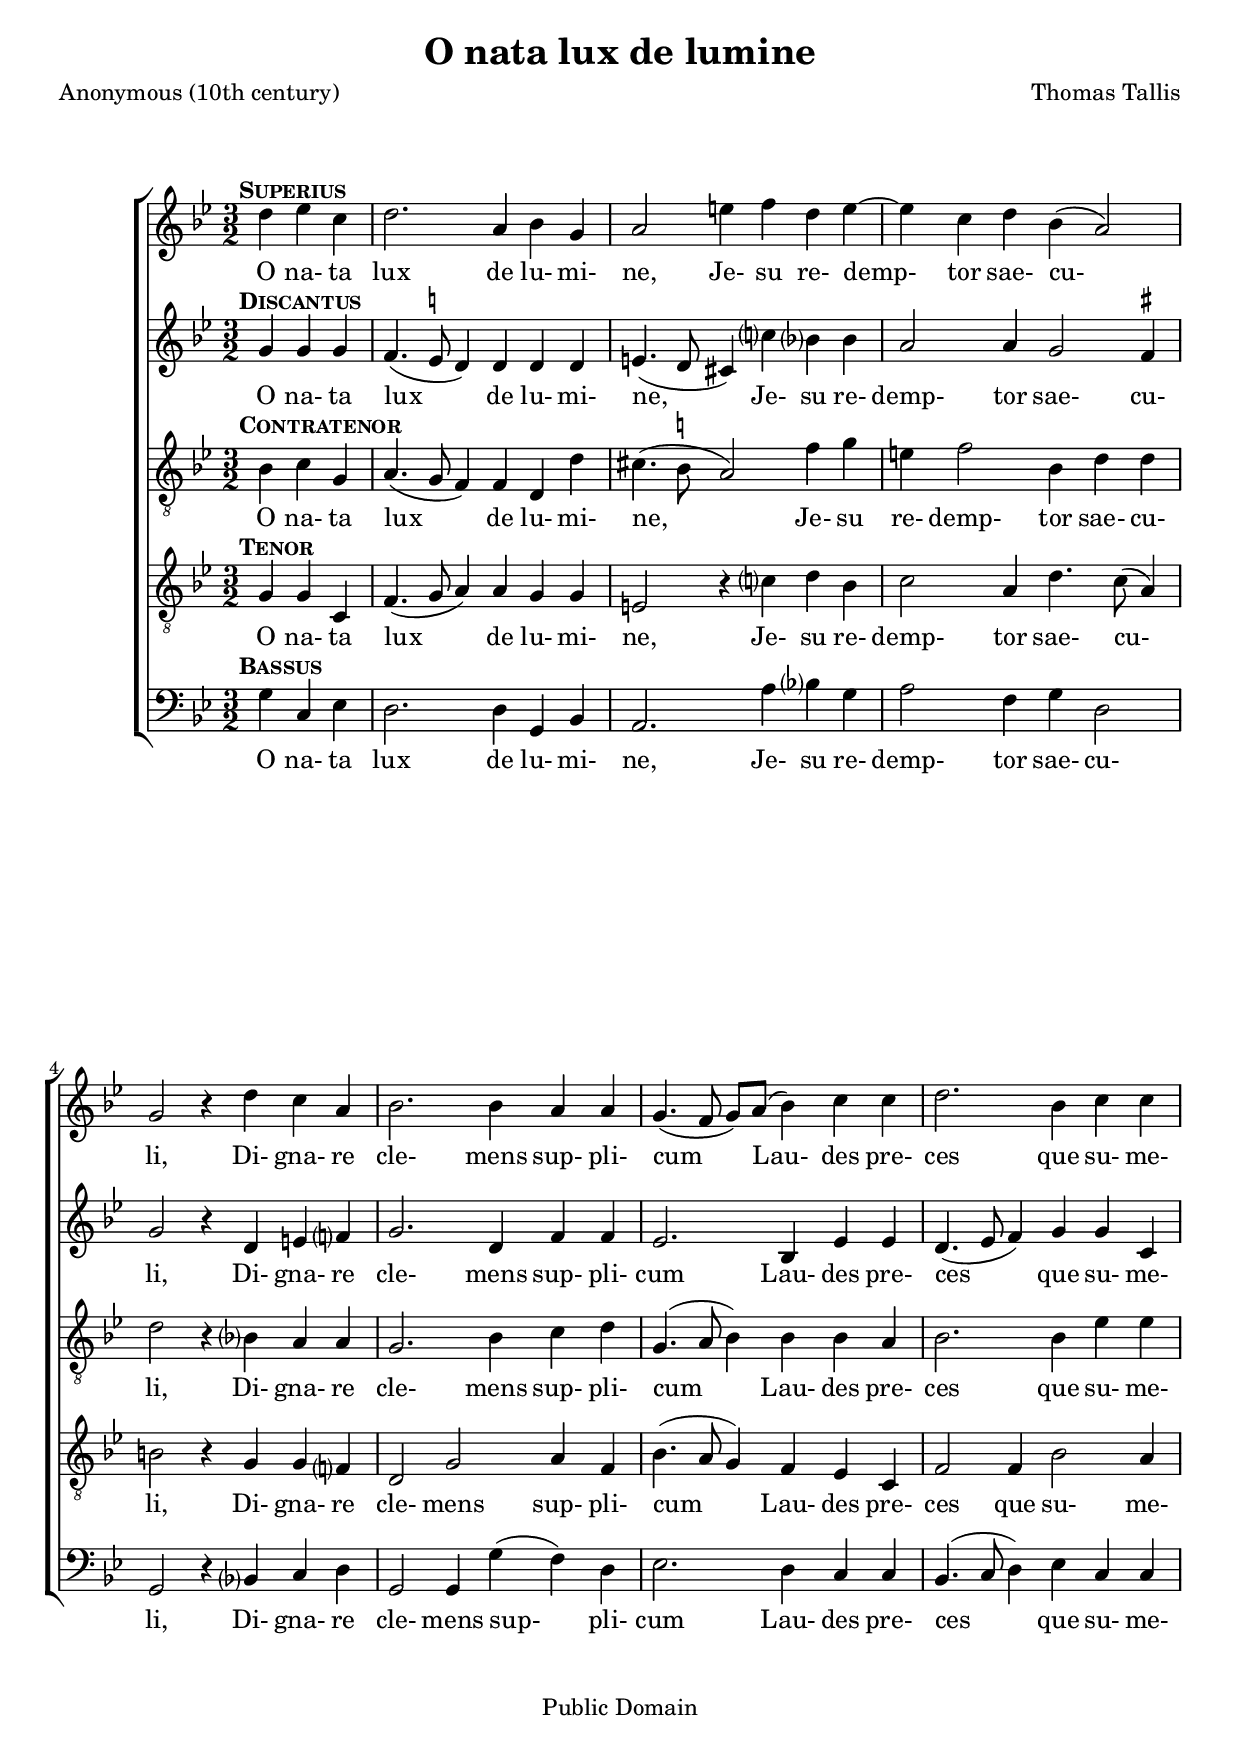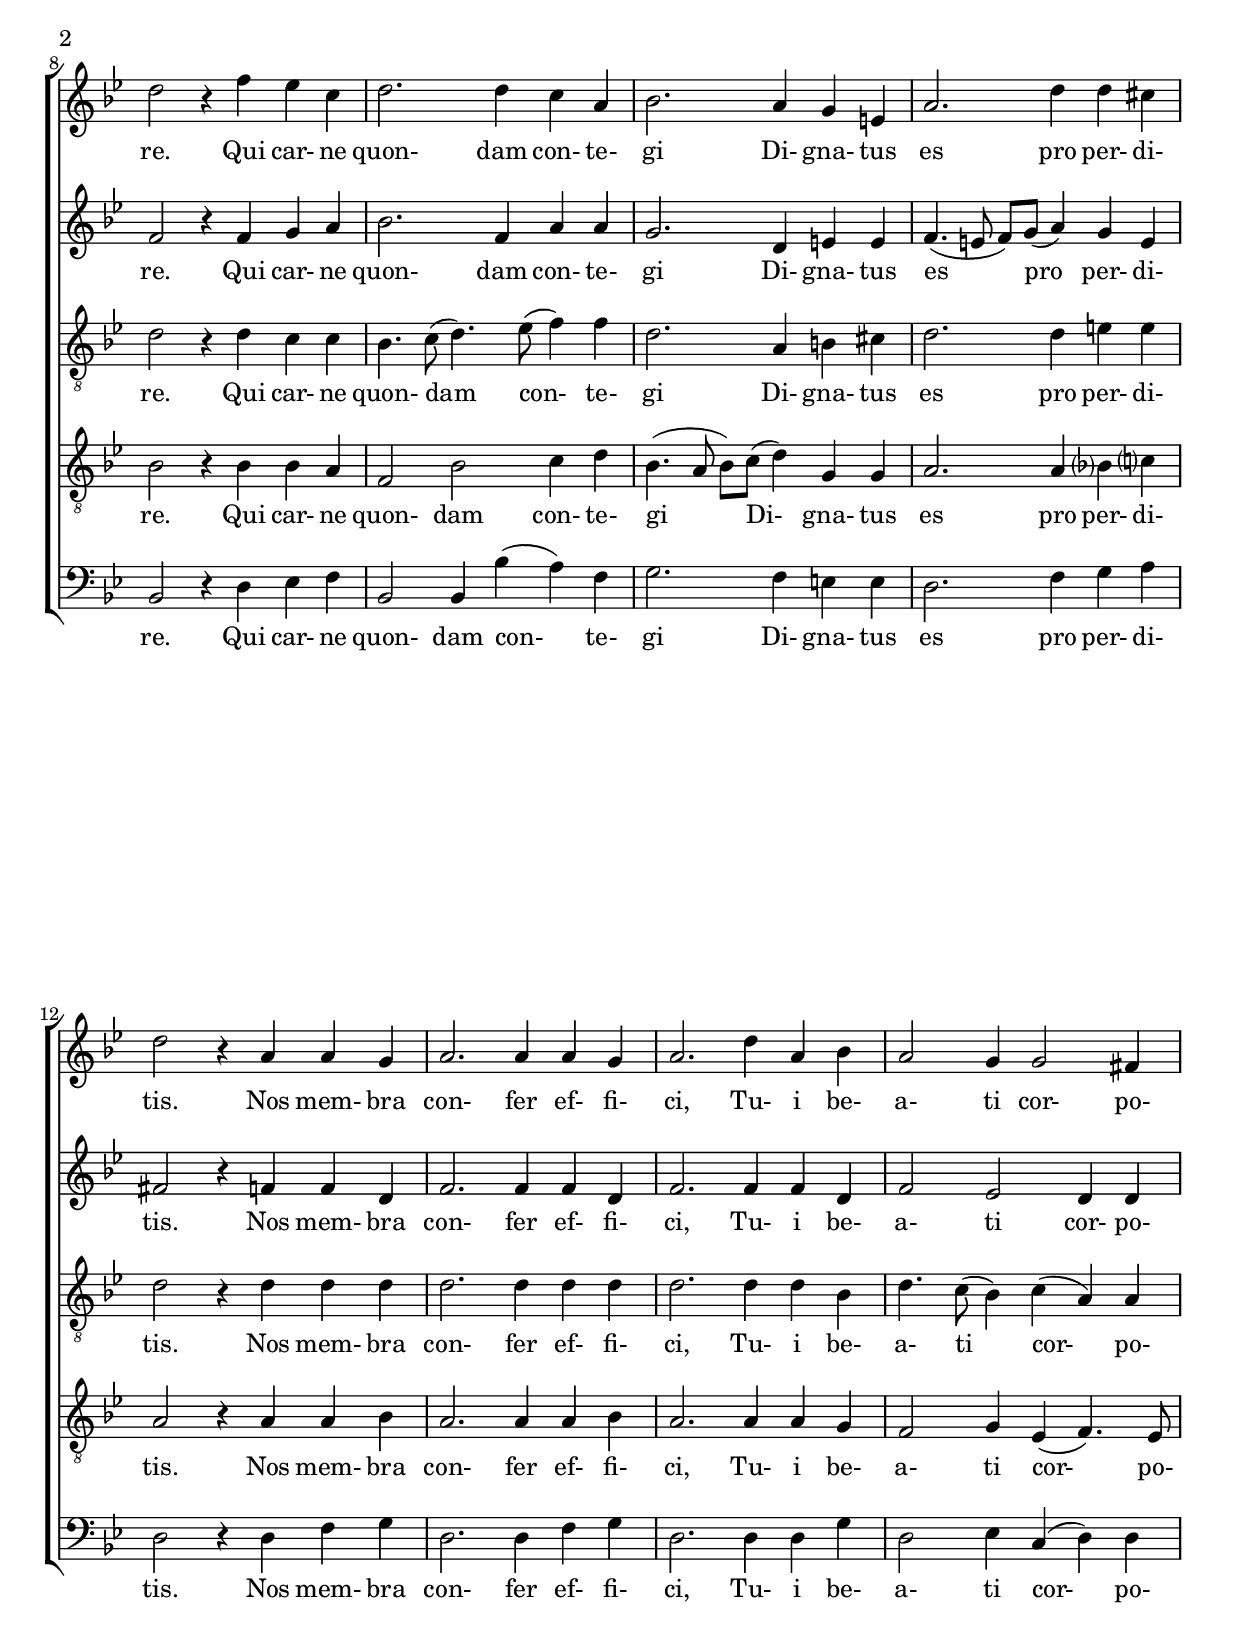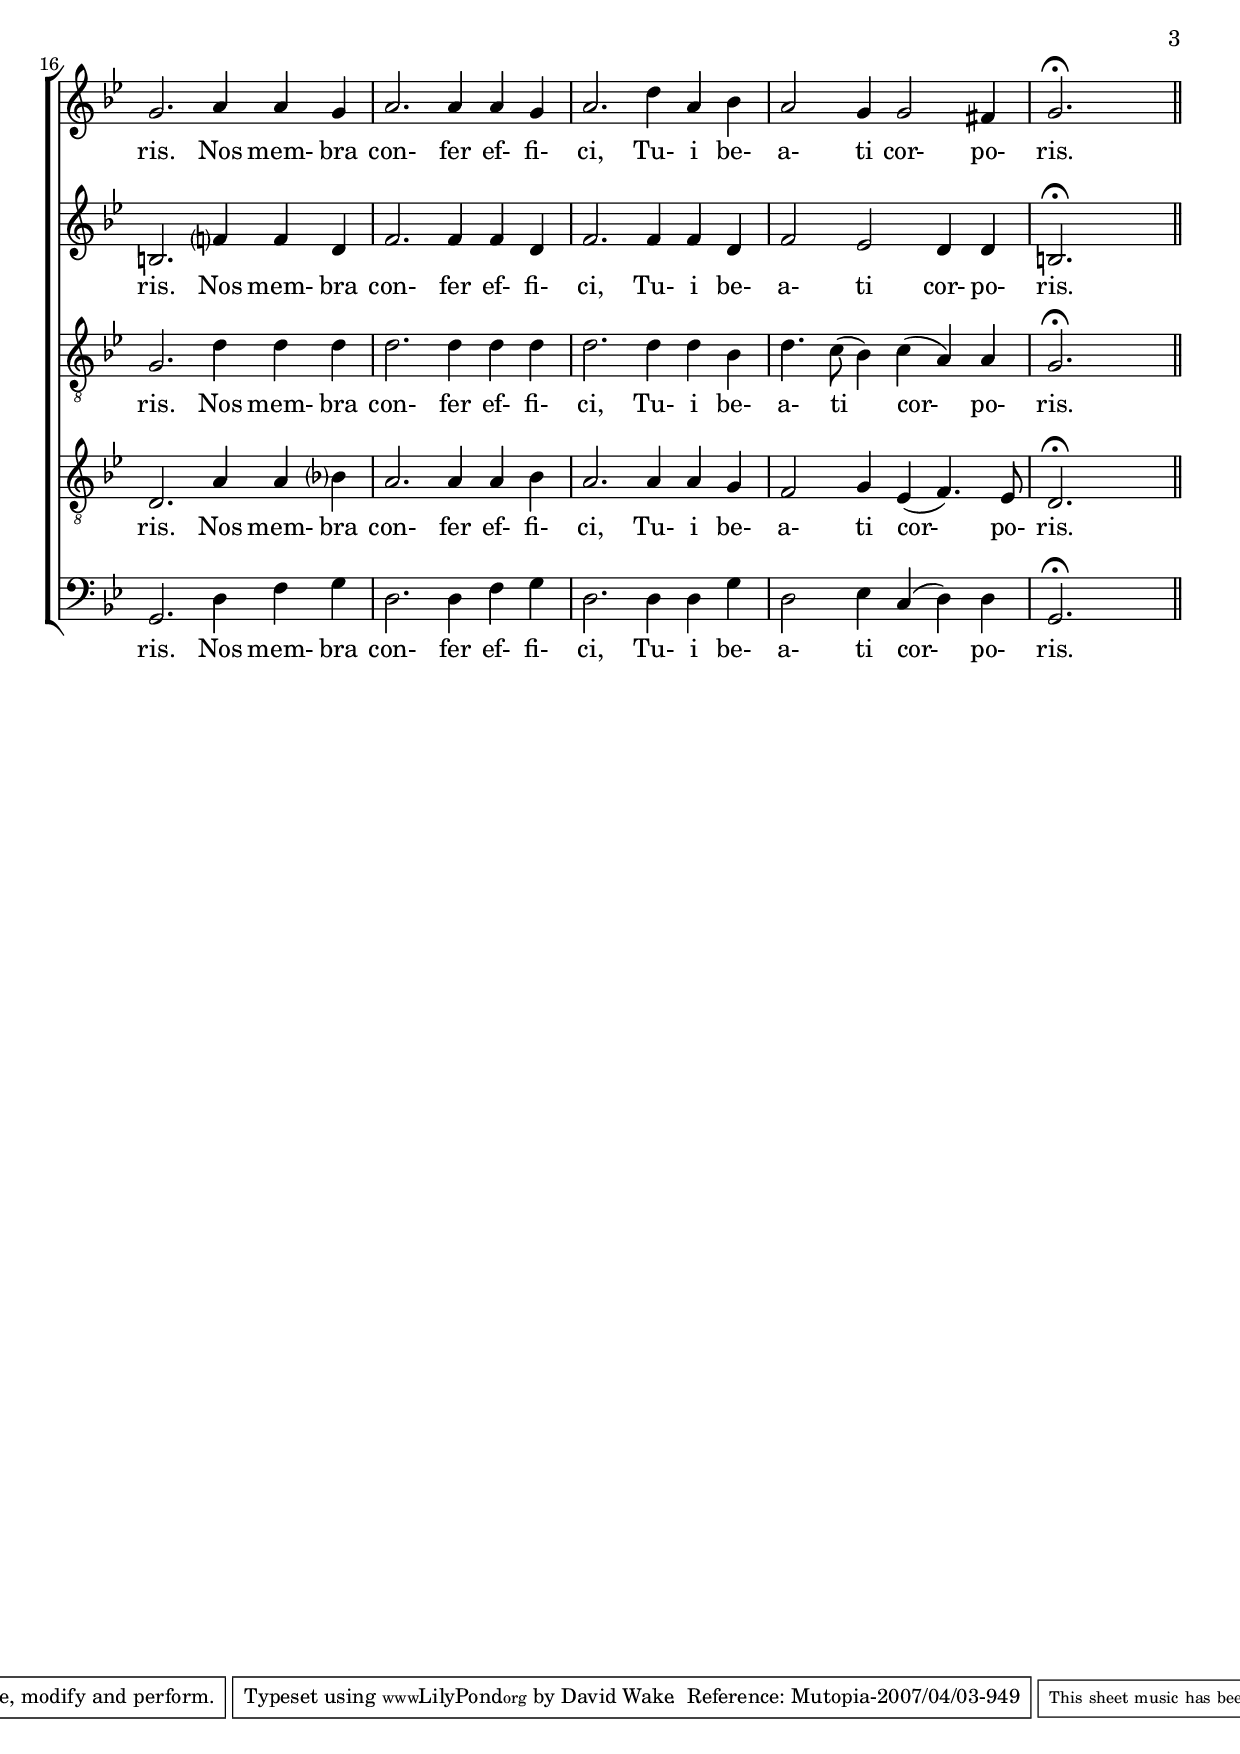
\header {
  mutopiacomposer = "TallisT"
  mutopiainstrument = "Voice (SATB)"
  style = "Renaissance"
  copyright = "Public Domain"
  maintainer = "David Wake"
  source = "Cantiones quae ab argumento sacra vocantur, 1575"
  title = "O nata lux de lumine"
  composer = "Thomas Tallis"
  poet = "Anonymous (10th century)"
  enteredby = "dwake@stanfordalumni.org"
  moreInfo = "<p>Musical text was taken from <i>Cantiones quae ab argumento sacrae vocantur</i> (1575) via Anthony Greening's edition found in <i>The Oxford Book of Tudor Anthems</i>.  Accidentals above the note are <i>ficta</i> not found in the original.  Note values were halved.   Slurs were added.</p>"

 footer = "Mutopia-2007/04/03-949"
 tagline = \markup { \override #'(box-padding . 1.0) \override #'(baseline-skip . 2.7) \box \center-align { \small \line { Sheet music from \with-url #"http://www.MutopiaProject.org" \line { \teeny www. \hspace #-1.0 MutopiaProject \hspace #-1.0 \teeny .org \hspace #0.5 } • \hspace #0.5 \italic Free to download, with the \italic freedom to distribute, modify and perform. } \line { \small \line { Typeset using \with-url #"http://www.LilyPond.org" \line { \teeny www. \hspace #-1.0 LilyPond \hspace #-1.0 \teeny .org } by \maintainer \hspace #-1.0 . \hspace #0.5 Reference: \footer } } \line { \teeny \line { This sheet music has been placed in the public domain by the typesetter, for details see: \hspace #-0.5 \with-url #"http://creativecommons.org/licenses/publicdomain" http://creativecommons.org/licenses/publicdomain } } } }
}


\version "2.7.38"
global = {
  \key g \minor
  \time 3/2
}

words = \lyricmode {
 O na- ta lux de lu- mi- ne,
 Je- su re- demp- tor sae- cu- li,
 Di- gna- re cle- mens sup- pli- cum
 Lau- des pre- ces que su- me- re.
 Qui car- ne quon- dam con- te- gi
 Di- gna- tus es pro per- di- tis.
 Nos mem- bra con- fer ef- fi- ci,
 Tu- i be- a- ti cor- po- ris.
 Nos mem- bra con- fer ef- fi- ci,
 Tu- i be- a- ti cor- po- ris.
}

superiusMusic = \relative c'' { \partial 2. 

 d4^\markup { \hspace #-2 \bold \smallCaps Superius } es4 c4 | d2. a4 bes4 g4 | a2 e'4 f4 d4 e4~ | e4 c4 d4 bes4 (a2) | g2 r4

 d'4 c4 a4 | bes2. bes4 a4 a4 | g4. (f8 g8) a8 (bes4) c4 c4 | d2. bes4 c4 c4 | d2 r4

 f4 es4 c4 | d2. d4 c4 a4 | bes2. a4 g4 e4 | a2. d4 d4 cis4 | d2 r4

 a4 a4 g4 | a2. a4 a4 g4 | a2. d4 a4 bes4 | a2 g4 g2 fis4 | g2.

 a4 a4 g4 | a2. a4 a4 g4 | a2. d4 a4 bes4 | a2 g4 g2 fis4 | g2. \fermata s2. \bar "||"
}

discantusMusic = \relative c'' { 
 g4^\markup { \hspace #-2 \bold \smallCaps Discantus } g4 g4 | f4. (es8^\markup{ \smaller \natural } d4) d4 d4 d4 | e4. (d8 cis4) c'4 bes?4 bes4 | a2 a4 g2 f4^\markup{ \smaller \sharp} | g2 r4

 d4 e4 f?4 | g2. d4 f4 f4 | es2. bes4 es4 es4 | d4. (es8 f4) g4 g4 c,4 | f2 r4

 f4 g4 a4 | bes2. f4 a4 a4 | g2. d4 e4 e4 | f4. (e8 f8) g8 (a4) g4 e4 | fis2 r4 

 f4 f4 d4 | f2. f4 f4 d4 | f2. f4 f4 d4 | f2 es2 d4 d4 | b2.

 f'?4 f4 d4 | f2. f4 f4 d4 | f2. f4 f4 d4 | f2 es2 d4 d4 | b2. \fermata s2. ||
}

contratenorMusic = \relative c' { 
 bes4^\markup { \hspace #-2 \bold \smallCaps Contratenor } c4 g4 | a4. (g8 f4) f4 d4 d'4 | cis4. (bes8^\markup { \smaller \natural } a2) f'4 g4 | e4 f2 bes,4 d4 d4 | d2 r4

 bes?4 a4 a4 | g2. bes4 c4 d4 | g,4. (a8 bes4) bes4 bes4 a4 | bes2. bes4 es4 es4 | d2 r4 

 d4 c4 c4 | bes4. c8 (d4.) es8 (f4) f4 | d2. a4 b4 cis4 | d2. d4 e4 e4 | d2 r4

 d4 d4 d4 | d2. d4 d4 d4 | d2. d4 d4 bes4 | d4. c8 (bes4) c4 (a4) a4 | g2.

 d'4 d4 d4 | d2. d4 d4 d4 | d2. d4 d4 bes4 | d4. c8 (bes4) c4 (a4) a4 | g2. \fermata s2. ||
}

tenorMusic = \relative c' { 
 g4^\markup { \hspace #-2 \bold \smallCaps Tenor } g4 c,4 | f4. (g8 a4) a4 g4 g4 | e2 r4 c'?4 d4 bes4 | c2 a4 d4. c8 (a4) | b2 r4

 g4 g4 f?4 | d2 g2 a4 f4 | bes4. (a8 g4) f4 es4 c4 | f2 f4 bes2 a4 | bes2 r4

 bes4 bes a4 | f2 bes2 c4 d4 | bes4. (a8 bes8) c8 (d4) g,4 g4 | a2. a4 bes?4 c?4 | a2 r4

 a4 a4 bes4 | a2. a4 a4 bes4 | a2. a4 a4 g4 | f2 g4 es4 (f4.) es8 | d2.

 a'4 a4 bes?4 | a2. a4 a4 bes4 | a2. a4 a4 g4 | f2 g4 es4 (f4.) es8 | d2. \fermata s2. ||
}

bassusMusic = \relative c' { 
 g4^\markup { \hspace #-2 \bold \smallCaps Bassus } c,4 es4 | d2. d4 g,4 bes4 | a2. a'4 bes?4 g4 | a2 f4 g4 d2 | g,2 r4 
 
 bes?4 c4 d4 | g,2 g4 g'4 (f4) d4 | es2. d4 c4 c4 | bes4. (c8 d4) es4 c4 c4 | bes2 r4 

 d4 es4 f4 | bes,2 bes4 bes'4 (a4) f4 | g2. f4 e4 e4 | d2. f4 g4 a4 | d,2 r4 

 d4 f4 g4 | d2. d4 f4 g4 | d2. d4 d4 g4 | d2 es4 c4 (d4) d4 | g,2.

 d'4 f4 g4 | d2. d4 f4 g4 | d2. d4 d4 g4 | d2 es4 c4 (d4) d4 | g,2. \fermata s2.
}

\score {

  \context ChoirStaff <<
    \context Staff = superiusStaff <<
      #(set-accidental-style 'modern-cautionary)
      \clef "treble"
      \context Voice = 
      superiusVoice { \oneVoice << 
      \set Staff.midiInstrument = "synth voice" 
	\global 
        \superiusMusic 
      >> }
    >>
    \context Lyrics = superiusLyricsContext { s1 }

    \context Staff = discantusStaff <<
      #(set-accidental-style 'modern-cautionary)
      \clef "treble"
      \context Voice =
      discantusVoice { \oneVoice << 
      \set Staff.midiInstrument = "synth voice" 
	\global 
        \discantusMusic 
      >> }
    >>
    \context Lyrics = discantusLyricsContext { s1 }

    \context Staff = contratenorStaff <<
      #(set-accidental-style 'modern-cautionary)
      \clef "G_8"
      \context Voice =
      contratenorVoice { \oneVoice << 
      \set Staff.midiInstrument = "synth voice" 
	\global 
        \contratenorMusic
      >> }
    >>
    \context Lyrics = contratenorLyricsContext { s1 }

    \context Staff = tenorStaff <<
      #(set-accidental-style 'modern-cautionary)
      \clef "G_8"
      \context Voice =
      tenorVoice { \oneVoice << 
      \set Staff.midiInstrument = "synth voice" 
	\global 
        \tenorMusic
      >> }
    >>
    \context Lyrics = tenorLyricsContext { s1 }

    \context Staff = bassusStaff <<
      #(set-accidental-style 'modern-cautionary)
      \clef "bass"
      \context Voice =
      bassusVoice { \oneVoice << 
      \set Staff.midiInstrument = "synth voice" 
	\global 
        \bassusMusic
      >> }
    >>
    \context Lyrics = bassusLyricsContext { s1 }


    \context Lyrics = superiusLyricsContext \lyricsto superiusVoice \words
    \context Lyrics = discantusLyricsContext \lyricsto discantusVoice \words
    \context Lyrics = contratenorLyricsContext \lyricsto contratenorVoice \words
    \context Lyrics = tenorLyricsContext \lyricsto tenorVoice \words
    \context Lyrics = bassusLyricsContext \lyricsto bassusVoice \words

  >>
  
  \layout {
    \context {
      \Staff
    }
  }

  \midi { }
}
